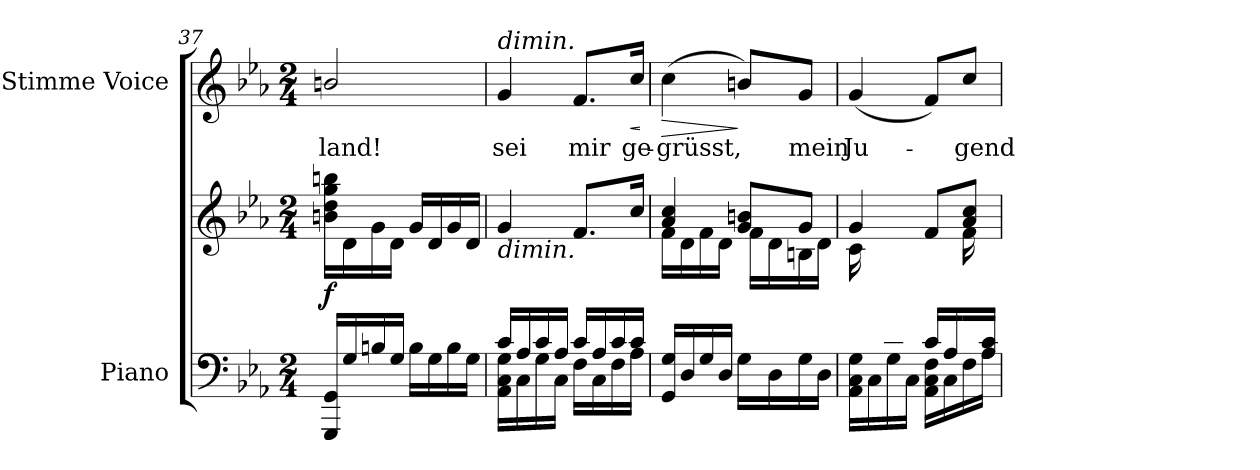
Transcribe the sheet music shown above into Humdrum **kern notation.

**kern	**kern	**dynam	**kern	**text	**dynam
*part2	*part2	*part2	*part1	*part1	*part1
*staff3	*staff2	*staff2/3	*staff1	*staff1	*staff1
*I"Piano	*	*	*I"Stimme Voice	*	*
*I'Pno	*	*	*	*	*
*clefF4	*clefG2	*	*clefG2	*	*
*k[b-e-a-]	*k[b-e-a-]	*	*k[b-e-a-]	*	*
*M2/4	*M2/4	*	*M2/4	*	*
=37	=37	=37	=37	=37	=37
!	!	!LO:DY:b	!	!LO:LY:b	!
16GGG/ 16GG/LL	16bn\ 16dd\ 16gg\ 16bbn\LL	f	2bn/	-land!	.
16G/	16d\	.	.	.	.
16Bn/	16g\	.	.	.	.
16G/JJ	16d\JJ	.	.	.	.
16B\LL	16g/LL	.	.	.	.
16G\	16d/	.	.	.	.
16B\	16g/	.	.	.	.
16G\JJ	16d/JJ	.	.	.	.
!!LO:LB:g=z
=38	=38	=38	=38	=38	=38
*^	*	*	*	*	*
!	!	!	!	!LO:TX:a:i:t=dimin.	!	!
!	!	!LO:TX:b:i:t=dimin.	!	!	!	!
!	!	!	!	!	!LO:LY:b	!
16c/LL	16AA-\ 16C\ 16G\LL	4g/	.	4g/	sei	.
16A-/	16C\	.	.	.	.	.
16c/	16G\	.	.	.	.	.
16A-/JJ	16C\JJ	.	.	.	.	.
!	!	!	!	!	!LO:LY:b	!
16c/LL	16F\LL	8.f/L	.	8.f/L	mir	.
16A-/	16C\	.	.	.	.	.
16c/	16F\	.	.	.	.	.
!	!	!	!	!	!LO:LY:b	!LO:HP:b
16c/JJ	16A-\JJ	16cc/Jk	.	16cc/Jk	ge-	<
*v	*v	*	*	*	*	*
.	.	.	.	.	[
=39	=39	=39	=39	=39	=39
*	*^	*	*	*	*
!	!	!	!	!	!LO:LY:b	!LO:HP:b
16GG/ 16G/LL	4a-/ 4cc/	16f\LL	.	(4cc\	-grüsst,	>
16D/	.	16d\	.	.	.	.
16G/	.	16f\	.	.	.	.
16D/JJ	.	16d\JJ	.	.	.	.
16G\LL	8g/ 8bn/L	16f\LL	.	8bn/L)	.	]
16D\	.	16d\	.	.	.	.
!	!	!	!	!	!LO:LY:b	!
16G\	8g/J	16Bn\	.	8g/J	mein	.
16D\JJ	.	16d\JJ	.	.	.	.
=40	=40	=40	=40	=40	=40	=40
*^	*	*	*	*	*	*
!	!	!	!	!	!	!LO:LY:b	!
16ryy	16AA-\ 16C\ 16G\LL	4g/	16c\LL	.	(4g/	Ju-	.
16A-/	16C\	.	16ryy	.	.	.	.
*	*	*v	*v	*	*	*	*
16c/	16G\	.	.	.	.	.
16A-/JJ	16C\JJ	.	.	.	.	.
16c/LL	16AA-\ 16C\ 16F\LL	8f/L	.	8f/L)	.	.
16A-/	16C\	.	.	.	.	.
*	*	*^	*	*	*	*
!	!	!	!	!	!	!LO:LY:b	!
16ryy	16F\	8a-/ 8cc/J	16f\	.	8cc/J	-gend-	.
16A-/ 16c/JJ	16A-\JJ	.	16ryy	.	.	.	.
*v	*v	*	*	*	*	*	*
*	*v	*v	*	*	*	*
=	=	=	=	=	=
*-	*-	*-	*-	*-	*-
